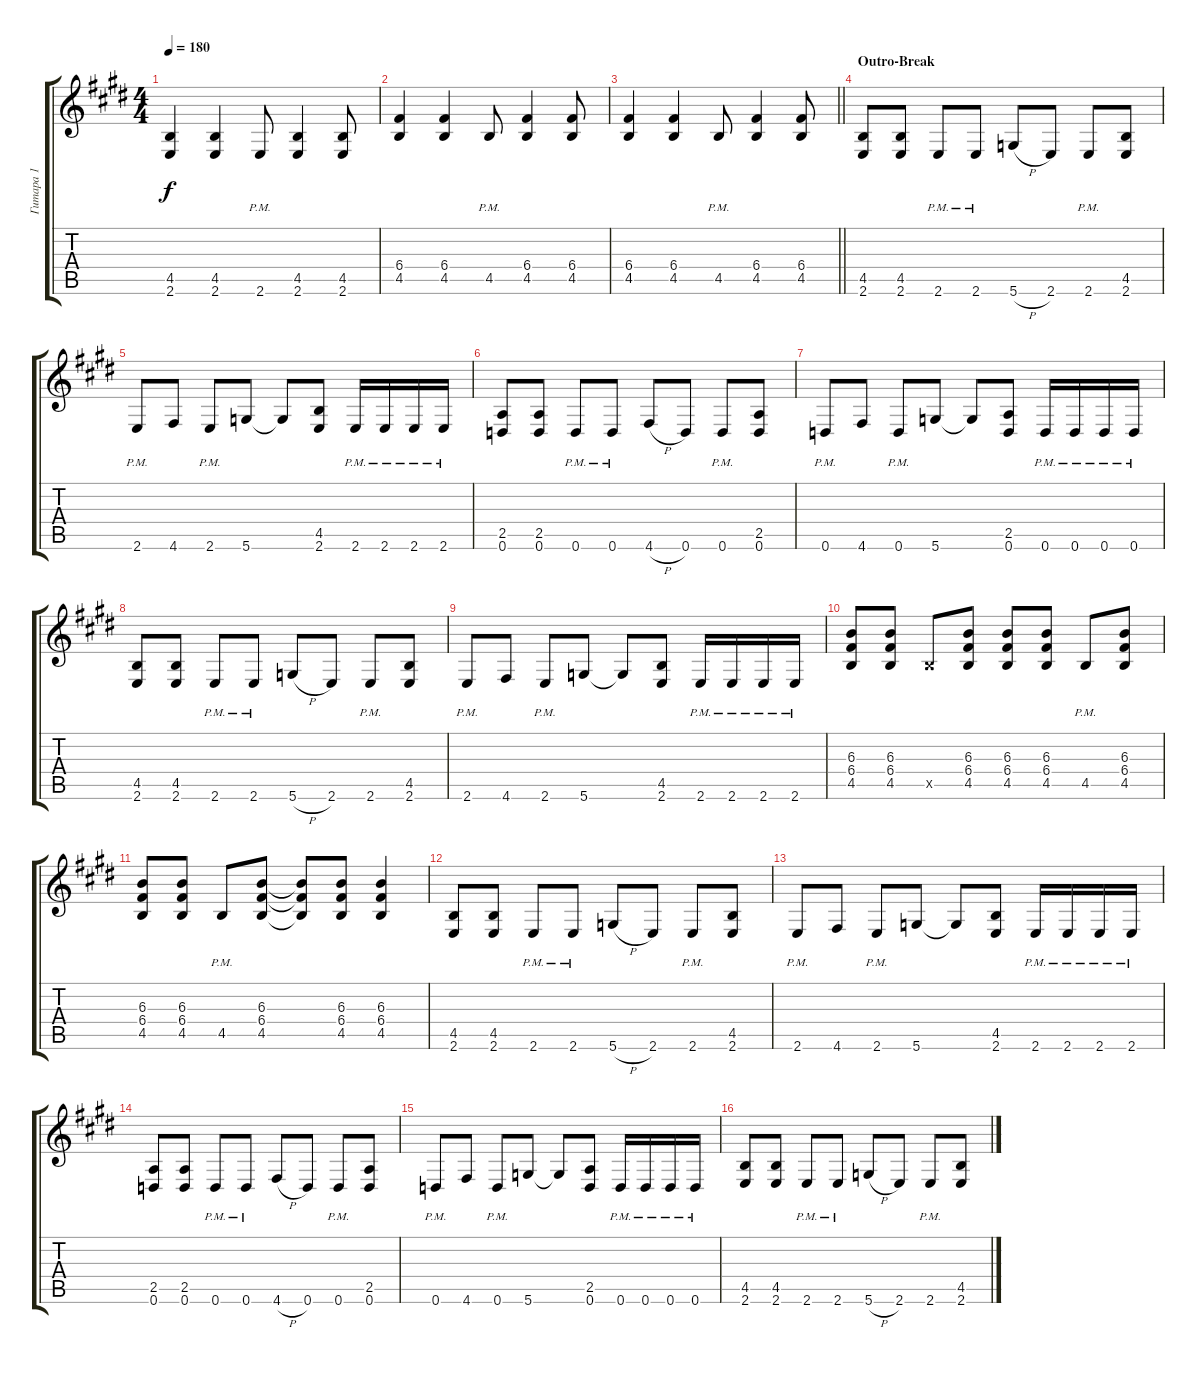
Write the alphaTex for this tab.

\track ("Гитара 1" "Гитара 1") {instrument distortionguitar}
\staff {score tabs}
\tuning (D4 A3 F3 C3 G2 D2) {hide}
\ts (4 4)
\tempo 180
\clef g2
\ks c#minor
(4.5 2.6).4{dy f} (4.5 2.6).4 2.6{pm}.8 (4.5 2.6).4 (4.5 2.6).8 |
(6.4 4.5).4 (6.4 4.5).4 4.5{pm}.8 (6.4 4.5).4 (6.4 4.5).8 |
\barLineRight lightlight
(6.4 4.5).4 (6.4 4.5).4 4.5{pm}.8 (6.4 4.5).4 (6.4 4.5).8 |
\section ("" "Outro-Break")
(4.5 2.6).8 (4.5 2.6).8 2.6{pm}.8 2.6{pm}.8 5.6{h}.8 2.6.8 2.6{pm}.8 (4.5 2.6).8 |
2.6{pm}.8 4.6.8 2.6{pm}.8 5.6.8 5.6{t}.8 (4.5 2.6).8 2.6{pm}.16 2.6{pm}.16 2.6{pm}.16 2.6{pm}.16 |
(2.5 0.6).8 (2.5 0.6).8 0.6{pm}.8 0.6{pm}.8 4.6{h}.8 0.6.8 0.6{pm}.8 (2.5 0.6).8 |
0.6{pm}.8 4.6.8 0.6{pm}.8 5.6.8 5.6{t}.8 (2.5 0.6).8 0.6{pm}.16 0.6{pm}.16 0.6{pm}.16 0.6{pm}.16 |
(4.5 2.6).8 (4.5 2.6).8 2.6{pm}.8 2.6{pm}.8 5.6{h}.8 2.6.8 2.6{pm}.8 (4.5 2.6).8 |
2.6{pm}.8 4.6.8 2.6{pm}.8 5.6.8 5.6{t}.8 (4.5 2.6).8 2.6{pm}.16 2.6{pm}.16 2.6{pm}.16 2.6{pm}.16 |
(6.3 6.4 4.5).8 (6.3 6.4 4.5).8 4.5{x}.8 (6.3 6.4 4.5).8 (6.3 6.4 4.5).8 (6.3 6.4 4.5).8 4.5{pm}.8 (6.3 6.4 4.5).8 |
(6.3 6.4 4.5).8 (6.3 6.4 4.5).8 4.5{pm}.8 (6.3 6.4 4.5).8 (6.3{t} 6.4{t} 4.5{t}).8 (6.3 6.4 4.5).8 (6.3 6.4 4.5).4 |
(4.5 2.6).8 (4.5 2.6).8 2.6{pm}.8 2.6{pm}.8 5.6{h}.8 2.6.8 2.6{pm}.8 (4.5 2.6).8 |
2.6{pm}.8 4.6.8 2.6{pm}.8 5.6.8 5.6{t}.8 (4.5 2.6).8 2.6{pm}.16 2.6{pm}.16 2.6{pm}.16 2.6{pm}.16 |
(2.5 0.6).8 (2.5 0.6).8 0.6{pm}.8 0.6{pm}.8 4.6{h}.8 0.6.8 0.6{pm}.8 (2.5 0.6).8 |
0.6{pm}.8 4.6.8 0.6{pm}.8 5.6.8 5.6{t}.8 (2.5 0.6).8 0.6{pm}.16 0.6{pm}.16 0.6{pm}.16 0.6{pm}.16 |
(4.5 2.6).8 (4.5 2.6).8 2.6{pm}.8 2.6{pm}.8 5.6{h}.8 2.6.8 2.6{pm}.8 (4.5 2.6).8
